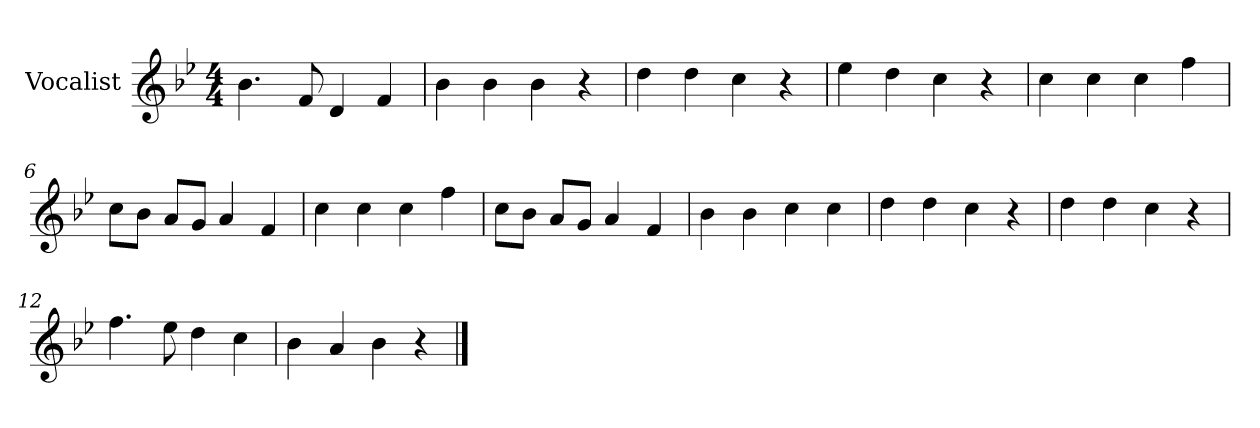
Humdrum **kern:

**kern
*part1
*staff1
*I"Vocalist
*k[b-e-]
*B-:
*M4/4
=1
4.b-
8f
4d
4f
=2
4b-
4b-
4b-
4r
=3
4dd
4dd
4cc
4r
=4
4ee-
4dd
4cc
4r
=5
4cc
4cc
4cc
4ff
=6
8ccL
8b-J
8aL
8gJ
4a
4f
=7
4cc
4cc
4cc
4ff
=8
8ccL
8b-J
8aL
8gJ
4a
4f
=9
4b-
4b-
4cc
4cc
=10
4dd
4dd
4cc
4r
=11
4dd
4dd
4cc
4r
=12
4.ff
8ee-
4dd
4cc
=13
4b-
4a
4b-
4r
==
*-
